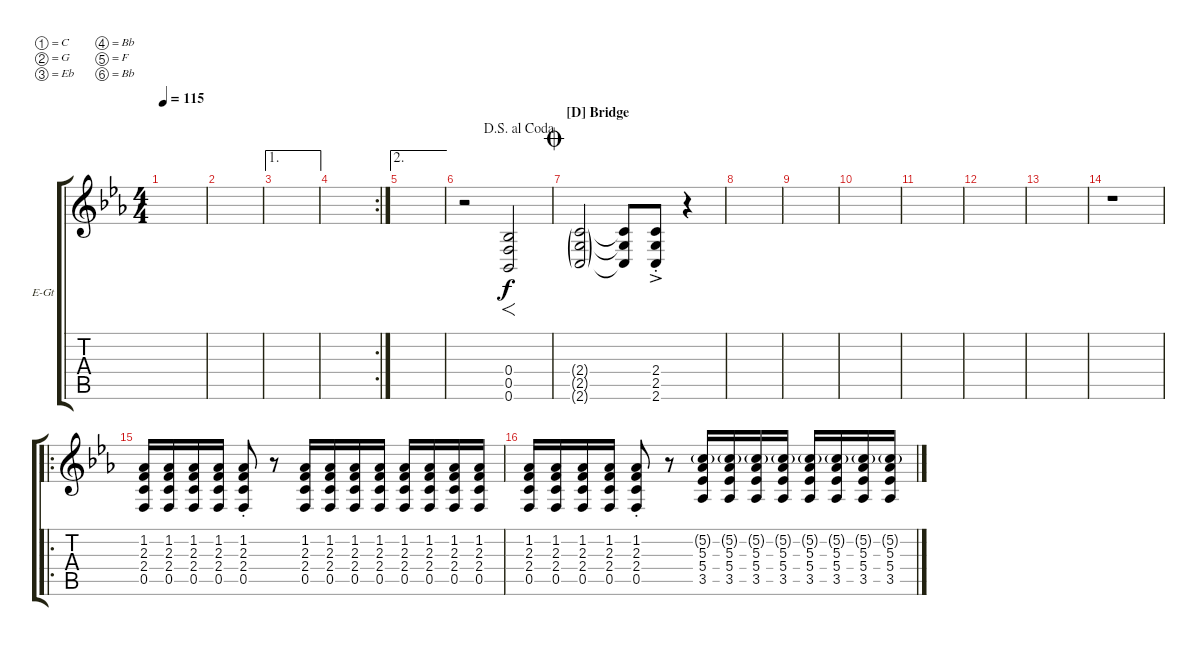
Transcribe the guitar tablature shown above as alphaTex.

\bracketExtendMode groupsimilarinstruments
\firstSystemTrackNameOrientation horizontal
\otherSystemsTrackNameOrientation horizontal
\track ("Rhythm" "E-Gt") {instrument distortionguitar}
\staff {score tabs}
\tuning (C4 G3 Eb3 Bb2 F2 Bb1)
\ts (4 4)
\tempo 115
\clef g2
\ks cminor
|
|
\ae 1
|
\rc 2
|
\ae 2
|
\jump dalsegnoalcoda
r.2 (0.6 0.5 0.4).2{f} |
\section ("D" "Bridge")
\jump coda
(2.6{g} 2.5{g} 2.4{g}).2 (2.6{t} 2.5{t} 2.4{t}).8 (2.6{ac st} 2.5{ac st} 2.4{ac st}).8 r.4 |
|
|
|
|
|
|
r.1 |
\ro
(2.3 0.5 2.4 1.2).16 (2.3 0.5 2.4 1.2).16 (2.3 0.5 2.4 1.2).16 (2.3 0.5 2.4 1.2).16 (2.3{st} 0.5{st} 2.4{st} 1.2{st}).8 r.8 (2.3 0.5 2.4 1.2).16 (2.3 0.5 2.4 1.2).16 (2.3 0.5 2.4 1.2).16 (2.3 0.5 2.4 1.2).16 (2.3 0.5 2.4 1.2).16 (2.3 0.5 2.4 1.2).16 (2.3 0.5 2.4 1.2).16 (2.3 0.5 2.4 1.2).16 |
(0.5 2.4 2.3 1.2).16 (0.5 2.4 2.3 1.2).16 (0.5 2.4 2.3 1.2).16 (0.5 2.4 2.3 1.2).16 (0.5{st} 2.4{st} 2.3{st} 1.2{st}).8 r.8 (3.5 5.4 5.3 5.2{g}).16 (3.5 5.4 5.3 5.2{g}).16 (3.5 5.4 5.3 5.2{g}).16 (3.5 5.4 5.3 5.2{g}).16 (3.5 5.4 5.3 5.2{g}).16 (3.5 5.4 5.3 5.2{g}).16 (3.5 5.4 5.3 5.2{g}).16 (3.5 5.4 5.3 5.2{g}).16
